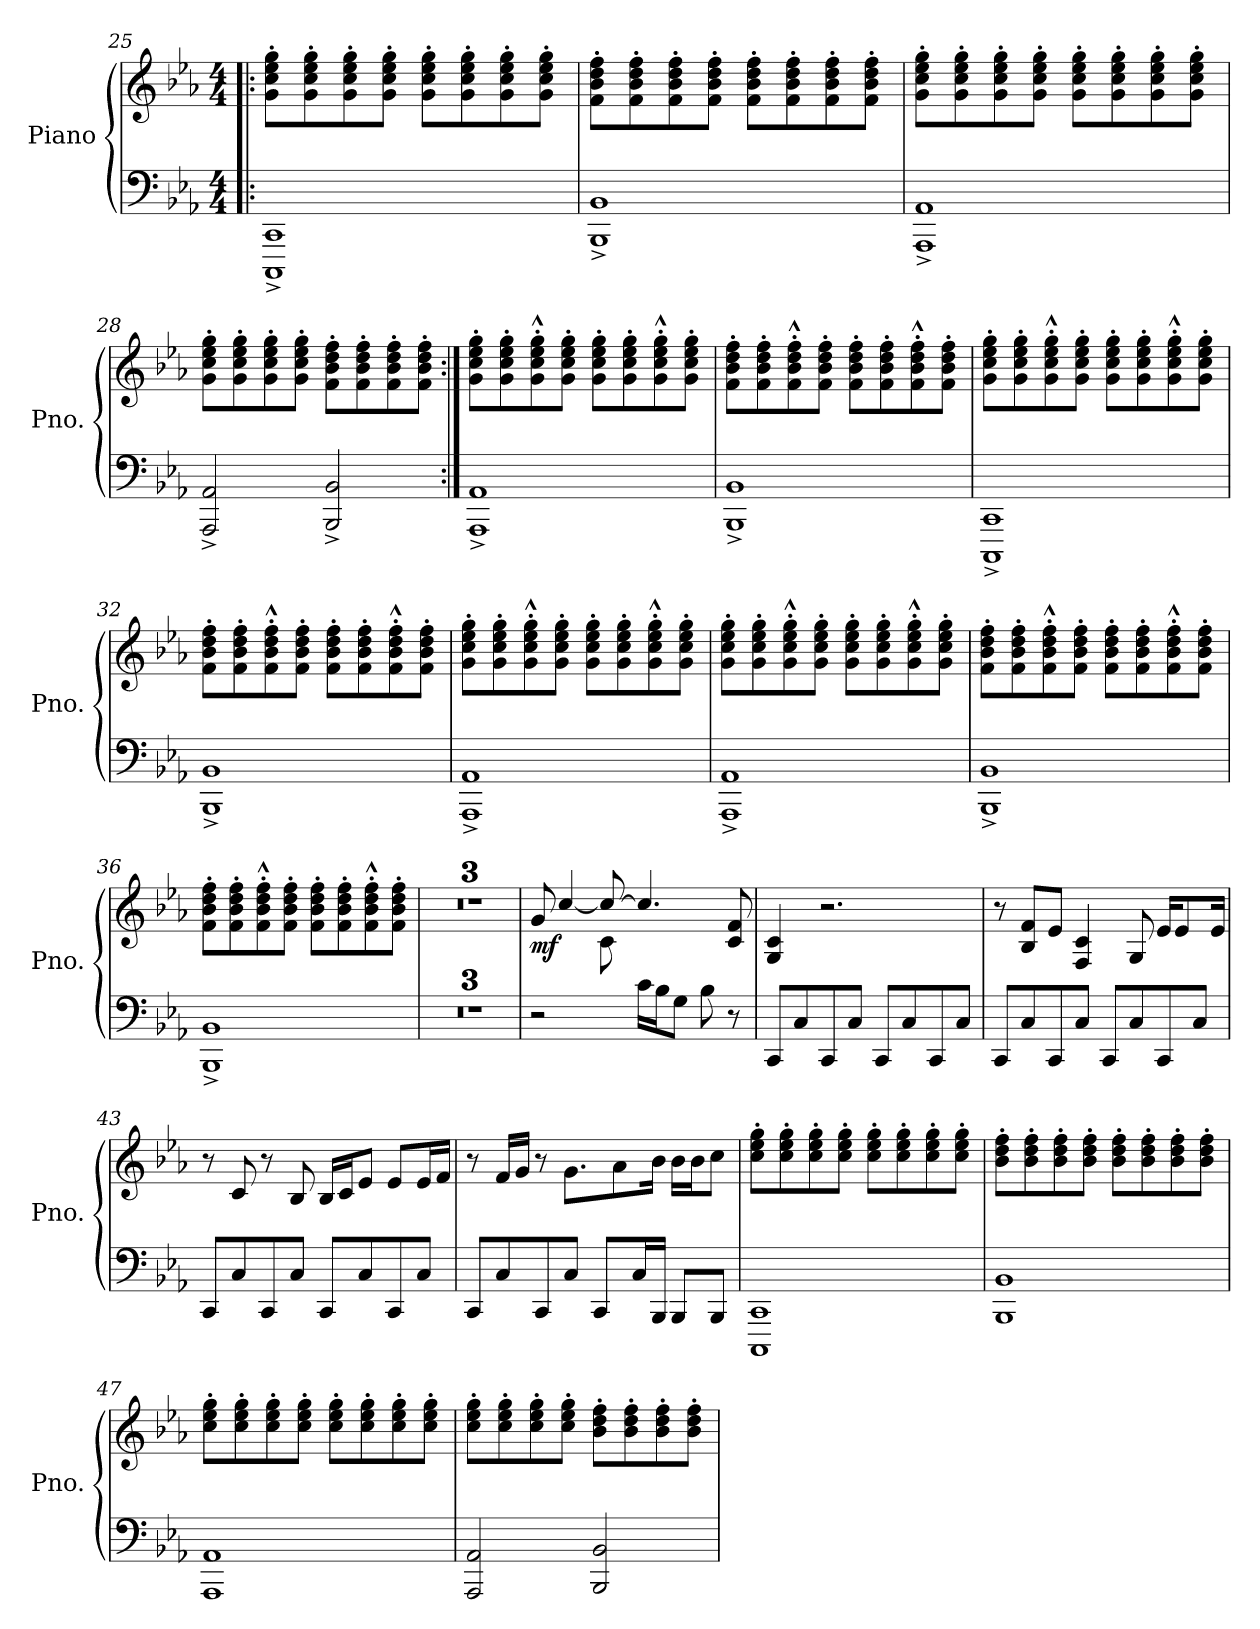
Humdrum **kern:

**kern	**kern	**dynam
*part1	*part1	*part1
*staff2	*staff1	*staff1/2
*I"Piano	*	*
*I'Pno.	*	*
!!LO:LB:g=z
*clefF4	*clefG2	*
*k[b-e-a-]	*k[b-e-a-]	*
*M4/4	*M4/4	*
=25!|:	=25!|:	=25!|:
1CCC^ 1CC^	8g\' 8cc\' 8ee-\' 8gg\'L	.
.	8g\' 8cc\' 8ee-\' 8gg\'	.
.	8g\' 8cc\' 8ee-\' 8gg\'	.
.	8g\' 8cc\' 8ee-\' 8gg\'J	.
.	8g\' 8cc\' 8ee-\' 8gg\'L	.
.	8g\' 8cc\' 8ee-\' 8gg\'	.
.	8g\' 8cc\' 8ee-\' 8gg\'	.
.	8g\' 8cc\' 8ee-\' 8gg\'J	.
=26	=26	=26
1BBB-^ 1BB-^	8f\' 8b-\' 8dd\' 8ff\'L	.
.	8f\' 8b-\' 8dd\' 8ff\'	.
.	8f\' 8b-\' 8dd\' 8ff\'	.
.	8f\' 8b-\' 8dd\' 8ff\'J	.
.	8f\' 8b-\' 8dd\' 8ff\'L	.
.	8f\' 8b-\' 8dd\' 8ff\'	.
.	8f\' 8b-\' 8dd\' 8ff\'	.
.	8f\' 8b-\' 8dd\' 8ff\'J	.
=27	=27	=27
1AAA-^ 1AA-^	8g\' 8cc\' 8ee-\' 8gg\'L	.
.	8g\' 8cc\' 8ee-\' 8gg\'	.
.	8g\' 8cc\' 8ee-\' 8gg\'	.
.	8g\' 8cc\' 8ee-\' 8gg\'J	.
.	8g\' 8cc\' 8ee-\' 8gg\'L	.
.	8g\' 8cc\' 8ee-\' 8gg\'	.
.	8g\' 8cc\' 8ee-\' 8gg\'	.
.	8g\' 8cc\' 8ee-\' 8gg\'J	.
=28	=28	=28
2AAA-/^ 2AA-/^	8g\' 8cc\' 8ee-\' 8gg\'L	.
.	8g\' 8cc\' 8ee-\' 8gg\'	.
.	8g\' 8cc\' 8ee-\' 8gg\'	.
.	8g\' 8cc\' 8ee-\' 8gg\'J	.
2BBB-/^ 2BB-/^	8f\' 8b-\' 8dd\' 8ff\'L	.
.	8f\' 8b-\' 8dd\' 8ff\'	.
.	8f\' 8b-\' 8dd\' 8ff\'	.
.	8f\' 8b-\' 8dd\' 8ff\'J	.
!!LO:LB:g=z
=29:|!	=29:|!	=29:|!
1AAA-^ 1AA-^	8g\' 8cc\' 8ee-\' 8gg\'L	.
.	8g\' 8cc\' 8ee-\' 8gg\'	.
.	8g\'^^ 8cc\'^^ 8ee-\'^^ 8gg\'^^	.
.	8g\' 8cc\' 8ee-\' 8gg\'J	.
.	8g\' 8cc\' 8ee-\' 8gg\'L	.
.	8g\' 8cc\' 8ee-\' 8gg\'	.
.	8g\'^^ 8cc\'^^ 8ee-\'^^ 8gg\'^^	.
.	8g\' 8cc\' 8ee-\' 8gg\'J	.
=30	=30	=30
1BBB-^ 1BB-^	8f\' 8b-\' 8dd\' 8ff\'L	.
.	8f\' 8b-\' 8dd\' 8ff\'	.
.	8f\'^^ 8b-\'^^ 8dd\'^^ 8ff\'^^	.
.	8f\' 8b-\' 8dd\' 8ff\'J	.
.	8f\' 8b-\' 8dd\' 8ff\'L	.
.	8f\' 8b-\' 8dd\' 8ff\'	.
.	8f\'^^ 8b-\'^^ 8dd\'^^ 8ff\'^^	.
.	8f\' 8b-\' 8dd\' 8ff\'J	.
=31	=31	=31
1CCC^ 1CC^	8g\' 8cc\' 8ee-\' 8gg\'L	.
.	8g\' 8cc\' 8ee-\' 8gg\'	.
.	8g\'^^ 8cc\'^^ 8ee-\'^^ 8gg\'^^	.
.	8g\' 8cc\' 8ee-\' 8gg\'J	.
.	8g\' 8cc\' 8ee-\' 8gg\'L	.
.	8g\' 8cc\' 8ee-\' 8gg\'	.
.	8g\'^^ 8cc\'^^ 8ee-\'^^ 8gg\'^^	.
.	8g\' 8cc\' 8ee-\' 8gg\'J	.
=32	=32	=32
1BBB-^ 1BB-^	8f\' 8b-\' 8dd\' 8ff\'L	.
.	8f\' 8b-\' 8dd\' 8ff\'	.
.	8f\'^^ 8b-\'^^ 8dd\'^^ 8ff\'^^	.
.	8f\' 8b-\' 8dd\' 8ff\'J	.
.	8f\' 8b-\' 8dd\' 8ff\'L	.
.	8f\' 8b-\' 8dd\' 8ff\'	.
.	8f\'^^ 8b-\'^^ 8dd\'^^ 8ff\'^^	.
.	8f\' 8b-\' 8dd\' 8ff\'J	.
!!LO:LB:g=z
=33	=33	=33
1AAA-^ 1AA-^	8g\' 8cc\' 8ee-\' 8gg\'L	.
.	8g\' 8cc\' 8ee-\' 8gg\'	.
.	8g\'^^ 8cc\'^^ 8ee-\'^^ 8gg\'^^	.
.	8g\' 8cc\' 8ee-\' 8gg\'J	.
.	8g\' 8cc\' 8ee-\' 8gg\'L	.
.	8g\' 8cc\' 8ee-\' 8gg\'	.
.	8g\'^^ 8cc\'^^ 8ee-\'^^ 8gg\'^^	.
.	8g\' 8cc\' 8ee-\' 8gg\'J	.
=34	=34	=34
1AAA-^ 1AA-^	8g\' 8cc\' 8ee-\' 8gg\'L	.
.	8g\' 8cc\' 8ee-\' 8gg\'	.
.	8g\'^^ 8cc\'^^ 8ee-\'^^ 8gg\'^^	.
.	8g\' 8cc\' 8ee-\' 8gg\'J	.
.	8g\' 8cc\' 8ee-\' 8gg\'L	.
.	8g\' 8cc\' 8ee-\' 8gg\'	.
.	8g\'^^ 8cc\'^^ 8ee-\'^^ 8gg\'^^	.
.	8g\' 8cc\' 8ee-\' 8gg\'J	.
=35	=35	=35
1BBB-^ 1BB-^	8f\' 8b-\' 8dd\' 8ff\'L	.
.	8f\' 8b-\' 8dd\' 8ff\'	.
.	8f\'^^ 8b-\'^^ 8dd\'^^ 8ff\'^^	.
.	8f\' 8b-\' 8dd\' 8ff\'J	.
.	8f\' 8b-\' 8dd\' 8ff\'L	.
.	8f\' 8b-\' 8dd\' 8ff\'	.
.	8f\'^^ 8b-\'^^ 8dd\'^^ 8ff\'^^	.
.	8f\' 8b-\' 8dd\' 8ff\'J	.
=36	=36	=36
1BBB-^ 1BB-^	8f\' 8b-\' 8dd\' 8ff\'L	.
.	8f\' 8b-\' 8dd\' 8ff\'	.
.	8f\'^^ 8b-\'^^ 8dd\'^^ 8ff\'^^	.
.	8f\' 8b-\' 8dd\' 8ff\'J	.
.	8f\' 8b-\' 8dd\' 8ff\'L	.
.	8f\' 8b-\' 8dd\' 8ff\'	.
.	8f\'^^ 8b-\'^^ 8dd\'^^ 8ff\'^^	.
.	8f\' 8b-\' 8dd\' 8ff\'J	.
!!LO:PB:g=z
=37	=37	=37
1r	1r	.
=38	=38	=38
1r	1r	.
=39	=39	=39
1r	1r	.
=40	=40	=40
*	*^	*
!	!	!	!LO:DY:b
2r	8g/	4.ryy	mf
.	[4cc/	.	.
.	8cc/_	8c\	.
16c\LL	4.cc/]	2ryy	.
16B-\J	.	.	.
8G\J	.	.	.
8B-\	.	.	.
8r	8c/ 8f/	.	.
*	*v	*v	*
!!LO:LB:g=z
=41	=41	=41
8CC/L	4G/ 4c/	.
8C/	.	.
8CC/	2.r	.
8C/J	.	.
8CC/L	.	.
8C/	.	.
8CC/	.	.
8C/J	.	.
=42	=42	=42
8CC/L	8r	.
8C/	8B-/ 8f/L	.
8CC/	8e-/J	.
8C/J	4F/ 4c/	.
8CC/L	.	.
8C/	8G/	.
8CC/	16e-/KL	.
.	8e-/	.
8C/J	.	.
.	16e-/Jk	.
=43	=43	=43
8CC/L	8r	.
8C/	8c/	.
8CC/	8r	.
8C/J	8B-/	.
8CC/L	16B-/LL	.
.	16c/J	.
8C/	8e-/J	.
8CC/	8e-/L	.
8C/J	16e-/L	.
.	16f/JJ	.
=44	=44	=44
8CC/L	8r	.
8C/	16f/LL	.
.	16g/JJ	.
8CC/	8r	.
8C/J	8.g\L	.
8CC/L	.	.
.	8a-\	.
16C/L	.	.
16BBB-/JJ	16b-\Jk	.
8BBB-/L	16b-\LL	.
.	16b-\J	.
8BBB-/J	8cc\J	.
!!LO:LB:g=z
=45	=45	=45
1CCC 1CC	8cc\' 8ee-\' 8gg\'L	.
.	8cc\' 8ee-\' 8gg\'	.
.	8cc\' 8ee-\' 8gg\'	.
.	8cc\' 8ee-\' 8gg\'J	.
.	8cc\' 8ee-\' 8gg\'L	.
.	8cc\' 8ee-\' 8gg\'	.
.	8cc\' 8ee-\' 8gg\'	.
.	8cc\' 8ee-\' 8gg\'J	.
=46	=46	=46
1BBB- 1BB-	8b-\' 8dd\' 8ff\'L	.
.	8b-\' 8dd\' 8ff\'	.
.	8b-\' 8dd\' 8ff\'	.
.	8b-\' 8dd\' 8ff\'J	.
.	8b-\' 8dd\' 8ff\'L	.
.	8b-\' 8dd\' 8ff\'	.
.	8b-\' 8dd\' 8ff\'	.
.	8b-\' 8dd\' 8ff\'J	.
=47	=47	=47
1AAA- 1AA-	8cc\' 8ee-\' 8gg\'L	.
.	8cc\' 8ee-\' 8gg\'	.
.	8cc\' 8ee-\' 8gg\'	.
.	8cc\' 8ee-\' 8gg\'J	.
.	8cc\' 8ee-\' 8gg\'L	.
.	8cc\' 8ee-\' 8gg\'	.
.	8cc\' 8ee-\' 8gg\'	.
.	8cc\' 8ee-\' 8gg\'J	.
=48	=48	=48
2AAA-/ 2AA-/	8cc\' 8ee-\' 8gg\'L	.
.	8cc\' 8ee-\' 8gg\'	.
.	8cc\' 8ee-\' 8gg\'	.
.	8cc\' 8ee-\' 8gg\'J	.
2BBB-/ 2BB-/	8b-\' 8dd\' 8ff\'L	.
.	8b-\' 8dd\' 8ff\'	.
.	8b-\' 8dd\' 8ff\'	.
.	8b-\' 8dd\' 8ff\'J	.
=	=	=
*-	*-	*-
